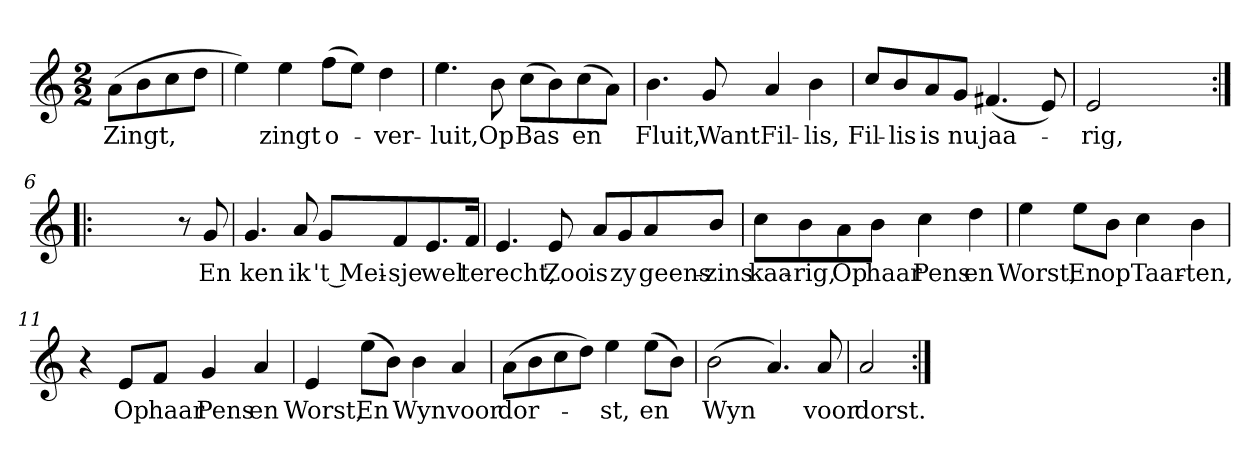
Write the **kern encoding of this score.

**kern	**text
*part1	*part1
*staff1	*staff1
*clefG2	*
*k[]	*
*a:	*
*M2/2	*
*MM120	*
=	=
(8a\L	Zingt,
8b\	.
8cc\	.
8dd\J	.
=1	=1
4ee)	.
4ee	zingt
(8ff\L	o-
8ee\J)	.
4dd	-ver-
=2	=2
4.ee	-luit,
8b	Op
(8cc\L	Bas
8b\)	.
(8cc\	en
8a\J)	.
=3	=3
4.b	Fluit,
8g	Want
4a	Fil-
4b	-lis,
=4	=4
8cc/L	Fil-
8b/	-lis
8a/	is
8g/J	nu
(4.f#X	jaa-
8e)	.
=5	=5
2e	-rig,
2ryy	.
=6:|!|:	=6:|!|:
2ryy	.
4ryy	.
8r	.
8g	En
=7	=7
4.g	ken
8a	ik
8g/L	't Mei-
8f/	-sje
8.e/	wel
16f/Jk	te
=8	=8
4.e	recht,
8e	Zoo
8a/L	is
8g/	zy
8a/	geens-
8b/J	-zins
=9	=9
8cc\L	kaa-
8b\	-rig,
8a\	Op
8b\J	haar
4cc	Pens
4dd	en
=10	=10
4ee	Worst,
8ee\L	En
8b\J	op
4cc	Taar-
4b	-ten,
=11	=11
4r	.
8e/L	Op
8f/J	haar
4g	Pens
4a	en
=12	=12
4e	Worst,
(8ee\L	En
8b\J)	.
4b	Wyn
4a	voor
=13	=13
(8a\L	dor-
8b\	.
8cc\	.
8dd\J)	.
4ee	-st,
(8ee\L	en
8b\J)	.
=14	=14
(2b	Wyn
4.a)	.
8a	voor
=15	=15
2a	dorst.
=:|!	=:|!
*-	*-
